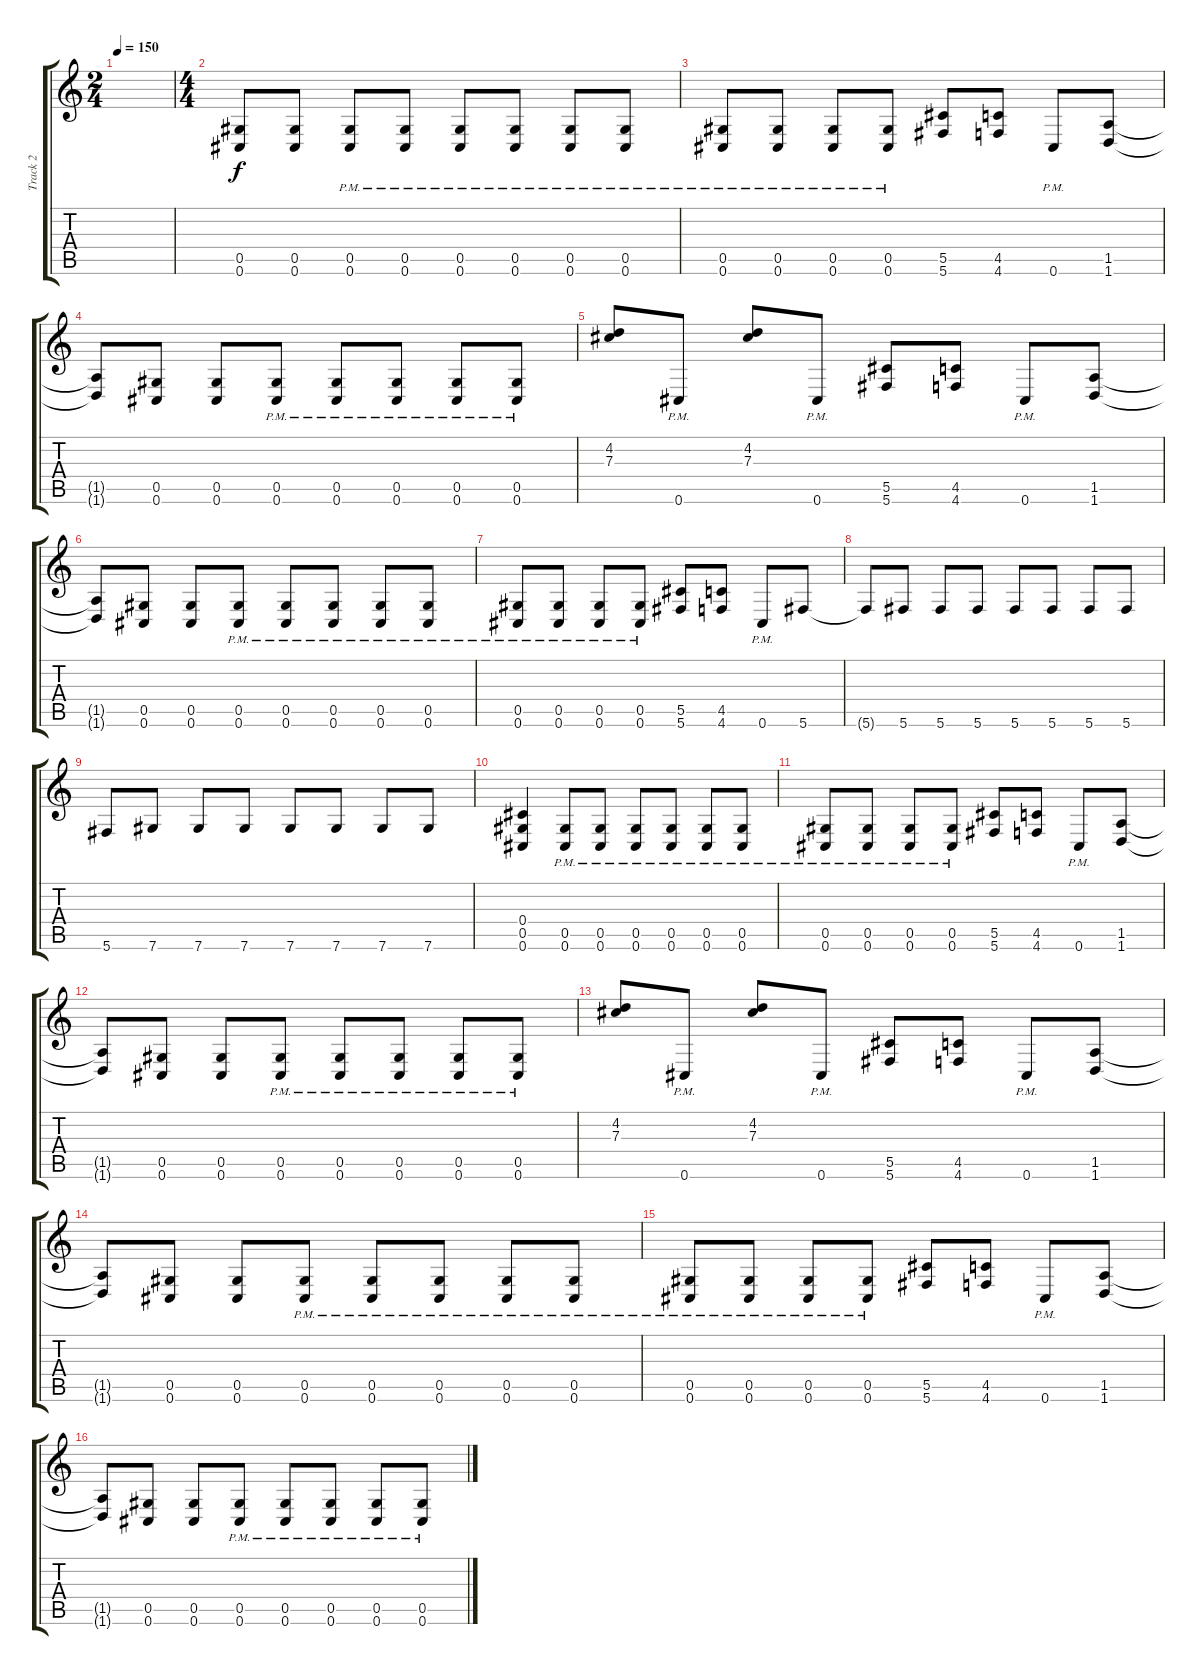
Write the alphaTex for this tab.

\track ("Track 2" "Track 2") {instrument distortionguitar}
\staff {score tabs}
\tuning (Eb4 Bb3 Gb3 Db3 Ab2 Db2) {hide}
\ts (2 4)
\tempo 150
\clef g2
\ks c
|
\ts (4 4)
(0.5 0.6).8 (0.5 0.6).8 (0.5{pm} 0.6{pm}).8 (0.5{pm} 0.6{pm}).8 (0.5{pm} 0.6{pm}).8 (0.5{pm} 0.6{pm}).8 (0.5{pm} 0.6{pm}).8 (0.5{pm} 0.6{pm}).8 |
(0.5{pm} 0.6{pm}).8 (0.5{pm} 0.6{pm}).8 (0.5{pm} 0.6{pm}).8 (0.5{pm} 0.6{pm}).8 (5.5 5.6).8 (4.5 4.6).8 0.6{pm}.8 (1.5 1.6).8 |
(1.5{t} 1.6{t}).8 (0.5 0.6).8 (0.5 0.6).8 (0.5{pm} 0.6{pm}).8 (0.5{pm} 0.6{pm}).8 (0.5{pm} 0.6{pm}).8 (0.5{pm} 0.6{pm}).8 (0.5{pm} 0.6{pm}).8 |
(4.2 7.3).8 0.6{pm}.8 (4.2 7.3).8 0.6{pm}.8 (5.5 5.6).8 (4.5 4.6).8 0.6{pm}.8 (1.5 1.6).8 |
(1.5{t} 1.6{t}).8 (0.5 0.6).8 (0.5 0.6).8 (0.5{pm} 0.6{pm}).8 (0.5{pm} 0.6{pm}).8 (0.5{pm} 0.6{pm}).8 (0.5{pm} 0.6{pm}).8 (0.5{pm} 0.6{pm}).8 |
(0.5{pm} 0.6{pm}).8 (0.5{pm} 0.6{pm}).8 (0.5{pm} 0.6{pm}).8 (0.5{pm} 0.6{pm}).8 (5.5 5.6).8 (4.5 4.6).8 0.6{pm}.8 5.6.8 |
5.6{t}.8 5.6.8 5.6.8 5.6.8 5.6.8 5.6.8 5.6.8 5.6.8 |
5.6.8 7.6.8 7.6.8 7.6.8 7.6.8 7.6.8 7.6.8 7.6.8 |
(0.4 0.5 0.6).4 (0.5{pm} 0.6{pm}).8 (0.5{pm} 0.6{pm}).8 (0.5{pm} 0.6{pm}).8 (0.5{pm} 0.6{pm}).8 (0.5{pm} 0.6{pm}).8 (0.5{pm} 0.6{pm}).8 |
(0.5{pm} 0.6{pm}).8 (0.5{pm} 0.6{pm}).8 (0.5{pm} 0.6{pm}).8 (0.5{pm} 0.6{pm}).8 (5.5 5.6).8 (4.5 4.6).8 0.6{pm}.8 (1.5 1.6).8 |
(1.5{t} 1.6{t}).8 (0.5 0.6).8 (0.5 0.6).8 (0.5{pm} 0.6{pm}).8 (0.5{pm} 0.6{pm}).8 (0.5{pm} 0.6{pm}).8 (0.5{pm} 0.6{pm}).8 (0.5{pm} 0.6{pm}).8 |
(4.2 7.3).8 0.6{pm}.8 (4.2 7.3).8 0.6{pm}.8 (5.5 5.6).8 (4.5 4.6).8 0.6{pm}.8 (1.5 1.6).8 |
(1.5{t} 1.6{t}).8 (0.5 0.6).8 (0.5 0.6).8 (0.5{pm} 0.6{pm}).8 (0.5{pm} 0.6{pm}).8 (0.5{pm} 0.6{pm}).8 (0.5{pm} 0.6{pm}).8 (0.5{pm} 0.6{pm}).8 |
(0.5{pm} 0.6{pm}).8 (0.5{pm} 0.6{pm}).8 (0.5{pm} 0.6{pm}).8 (0.5{pm} 0.6{pm}).8 (5.5 5.6).8 (4.5 4.6).8 0.6{pm}.8 (1.5 1.6).8 |
(1.5{t} 1.6{t}).8 (0.5 0.6).8 (0.5 0.6).8 (0.5{pm} 0.6{pm}).8 (0.5{pm} 0.6{pm}).8 (0.5{pm} 0.6{pm}).8 (0.5{pm} 0.6{pm}).8 (0.5{pm} 0.6{pm}).8
